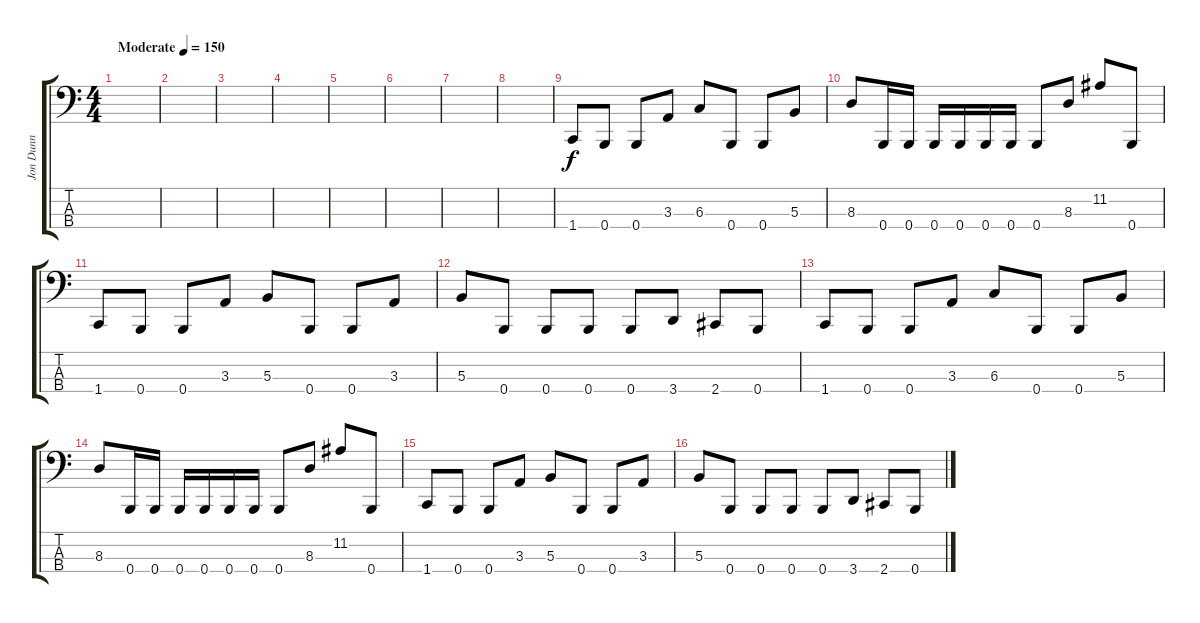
\track ("Jon Dunn" "Jon Dunn") {instrument electricbasspick}
\staff {score tabs}
\tuning (E2 B1 Gb1 B0) {hide}
\ts (4 4)
\tempo (150 "Moderate")
\clef f4
\ks c
|
|
|
|
|
|
|
|
1.4.8 0.4.8 0.4.8 3.3.8 6.3.8 0.4.8 0.4.8 5.3.8 |
8.3.8 0.4.16 0.4.16 0.4.16 0.4.16 0.4.16 0.4.16 0.4.8 8.3.8 11.2.8 0.4.8 |
1.4.8 0.4.8 0.4.8 3.3.8 5.3.8 0.4.8 0.4.8 3.3.8 |
5.3.8 0.4.8 0.4.8 0.4.8 0.4.8 3.4.8 2.4.8 0.4.8 |
1.4.8 0.4.8 0.4.8 3.3.8 6.3.8 0.4.8 0.4.8 5.3.8 |
8.3.8 0.4.16 0.4.16 0.4.16 0.4.16 0.4.16 0.4.16 0.4.8 8.3.8 11.2.8 0.4.8 |
1.4.8 0.4.8 0.4.8 3.3.8 5.3.8 0.4.8 0.4.8 3.3.8 |
5.3.8 0.4.8 0.4.8 0.4.8 0.4.8 3.4.8 2.4.8 0.4.8
